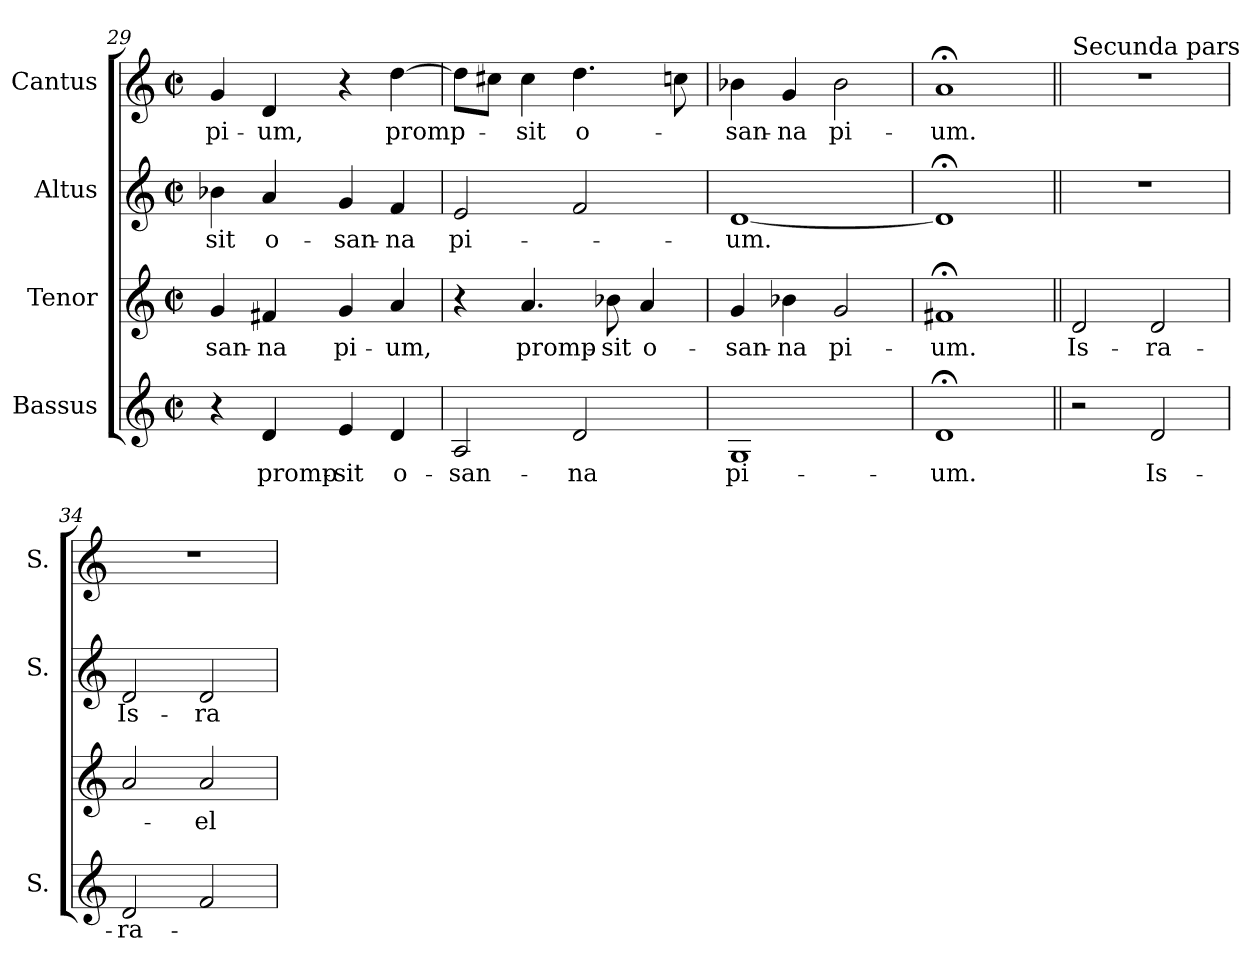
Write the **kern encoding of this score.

**kern	**text	**kern	**text	**kern	**text	**kern	**text
*part4	*part4	*part3	*part3	*part2	*part2	*part1	*part1
*staff4	*staff4	*staff3	*staff3	*staff2	*staff2	*staff1	*staff1
*I"Bassus	*	*I"Tenor	*	*I"Altus	*	*I"Cantus	*
*I'S.	*	*	*	*I'S.	*	*I'S.	*
!!LO:LB:g=z
*clefG2	*	*clefG2	*	*clefG2	*	*clefG2	*
*k[]	*	*k[]	*	*k[]	*	*k[]	*
*C:	*	*C:	*	*C:	*	*C:	*
*M2/2	*	*M2/2	*	*M2/2	*	*M2/2	*
*met(c|)	*	*met(c|)	*	*met(c|)	*	*met(c|)	*
=29	=29	=29	=29	=29	=29	=29	=29
!	!	!	!LO:LY:b:color=#000000	!	!	!	!
!	!	!	!	!	!LO:LY:b:color=#000000	!	!
!	!	!	!	!	!	!	!LO:LY:b:color=#000000
4r	.	4gi/	-san-	4b-Xi\	-sit	4gi/	pi-
!	!LO:LY:b:color=#000000	!	!	!	!	!	!
!	!	!	!LO:LY:b:color=#000000	!	!	!	!
!	!	!	!	!	!LO:LY:b:color=#000000	!	!
!	!	!	!	!	!	!	!LO:LY:b:color=#000000
4di/	promp-	4f#Xi/	-na	4ai/	o-	4di/	-um,
!	!LO:LY:b:color=#000000	!	!	!	!	!	!
!	!	!	!LO:LY:b:color=#000000	!	!	!	!
!	!	!	!	!	!LO:LY:b:color=#000000	!	!
4ei/	-sit	4gi/	pi-	4gi/	-san-	4r	.
!	!LO:LY:b:color=#000000	!	!	!	!	!	!
!	!	!	!LO:LY:b:color=#000000	!	!	!	!
!	!	!	!	!	!LO:LY:b:color=#000000	!	!
!	!	!	!	!	!	!	!LO:LY:b:color=#000000
4di/	o-	4ai/	-um,	4fi/	-na	[>4ddi\	promp-
=30	=30	=30	=30	=30	=30	=30	=30
!	!LO:LY:b:color=#000000	!	!	!	!	!	!
!	!	!	!	!	!LO:LY:b:color=#000000	!	!
2Ai/	-san-	4r	.	2ei/	pi-	8ddi\L]	.
.	.	.	.	.	.	8cc#Xi\J	.
!	!	!	!LO:LY:b:color=#000000	!	!	!	!
!	!	!	!	!	!	!	!LO:LY:b:color=#000000
.	.	4.ai/	promp-	.	.	4cc#i\	-sit
!	!LO:LY:b:color=#000000	!	!	!	!	!	!
!	!	!	!	!	!	!	!LO:LY:b:color=#000000
2di/	-na	.	.	2fi/	.	4.ddi\	o-
!	!	!	!LO:LY:b:color=#000000	!	!	!	!
.	.	8b-Xi\	-sit	.	.	.	.
!	!	!	!LO:LY:b:color=#000000	!	!	!	!
.	.	4ai/	o-	.	.	.	.
.	.	.	.	.	.	8ccni\	.
=31	=31	=31	=31	=31	=31	=31	=31
!	!LO:LY:b:color=#000000	!	!	!	!	!	!
!	!	!	!LO:LY:b:color=#000000	!	!	!	!
!	!	!	!	!	!LO:LY:b:color=#000000	!	!
!	!	!	!	!	!	!	!LO:LY:b:color=#000000
1Gi	pi-	4gi/	-san-	[<1di	-um.	4b-Xi\	-san-
!	!	!	!LO:LY:b:color=#000000	!	!	!	!
!	!	!	!	!	!	!	!LO:LY:b:color=#000000
.	.	4b-Xi\	-na	.	.	4gi/	-na
!	!	!	!LO:LY:b:color=#000000	!	!	!	!
!	!	!	!	!	!	!	!LO:LY:b:color=#000000
.	.	2gi/	pi-	.	.	2b-i\	pi-
=32	=32	=32	=32	=32	=32	=32	=32
!	!LO:LY:b:color=#000000	!	!	!	!	!	!
!	!	!	!LO:LY:b:color=#000000	!	!	!	!
!	!	!	!	!	!	!	!LO:LY:b:color=#000000
1d;i	-um.	1f#X;i	-um.	1d;i]	.	1a;i	-um.
!!LO:LB:g=z
=33||	=33||	=33||	=33||	=33||	=33||	=33||	=33||
!	!	!	!	!	!	!LO:TX:a:t=Secunda pars	!
!	!	!	!LO:LY:b:color=#000000	!	!	!	!
2r	.	2di/	Is-	1r	.	1r	.
!	!LO:LY:b:color=#000000	!	!	!	!	!	!
!	!	!	!LO:LY:b:color=#000000	!	!	!	!
2di/	Is-	2di/	-ra-	.	.	.	.
=34	=34	=34	=34	=34	=34	=34	=34
!	!LO:LY:b:color=#000000	!	!	!	!	!	!
!	!	!	!	!	!LO:LY:b:color=#000000	!	!
2di/	-ra-	2ai/	.	2di/	Is-	1r	.
!	!	!	!LO:LY:b:color=#000000	!	!	!	!
!	!	!	!	!	!LO:LY:b:color=#000000	!	!
2fi/	.	2ai/	-el	2di/	-ra-	.	.
=	=	=	=	=	=	=	=
*-	*-	*-	*-	*-	*-	*-	*-
